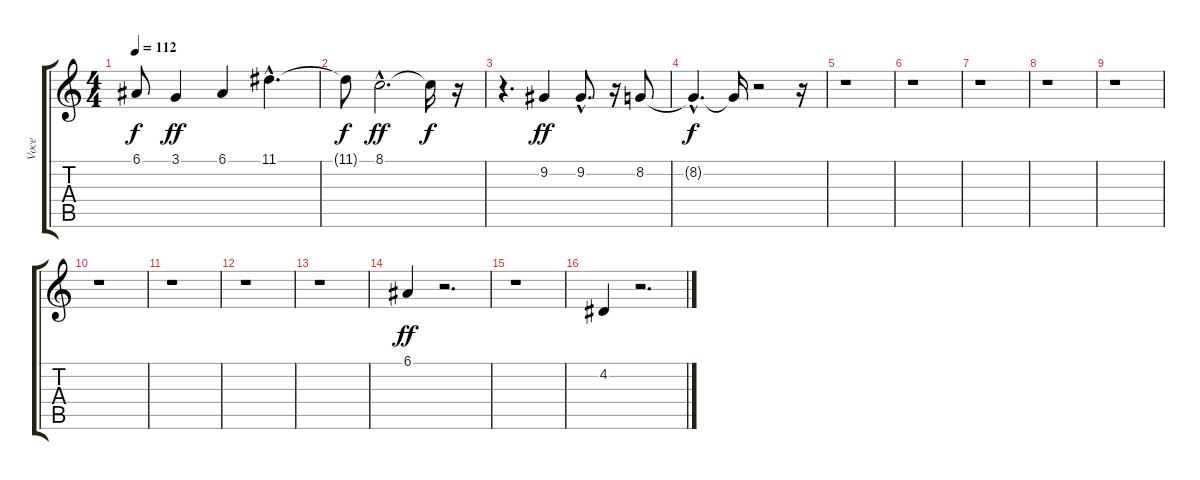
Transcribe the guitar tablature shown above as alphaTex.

\track ("Voce" "Voce") {instrument panflute}
\staff {score tabs}
\tuning (E4 B3 G3 D3 A2 E2) {hide}
\ts (4 4)
\tempo 112
\clef g2
\ks c
6.1{t}.8{dy f} 3.1.4{dy ff} 6.1.4 11.1{hac}.4{d} |
11.1{t}.8{dy f} 8.1{hac}.2{d dy ff} 8.1{t}.16{dy f} r.16 |
r.4{d} 9.2.4{dy ff} 9.2{hac}.8{d} r.16 8.2.8 |
8.2{hac t}.4{d dy f} 8.2{t}.16 r.2 r.16 |
r.1 |
r.1 |
r.1 |
r.1 |
r.1 |
r.1 |
r.1 |
r.1 |
r.1 |
6.1.4{dy ff} r.2{d} |
r.1 |
4.2.4 r.2{d}
